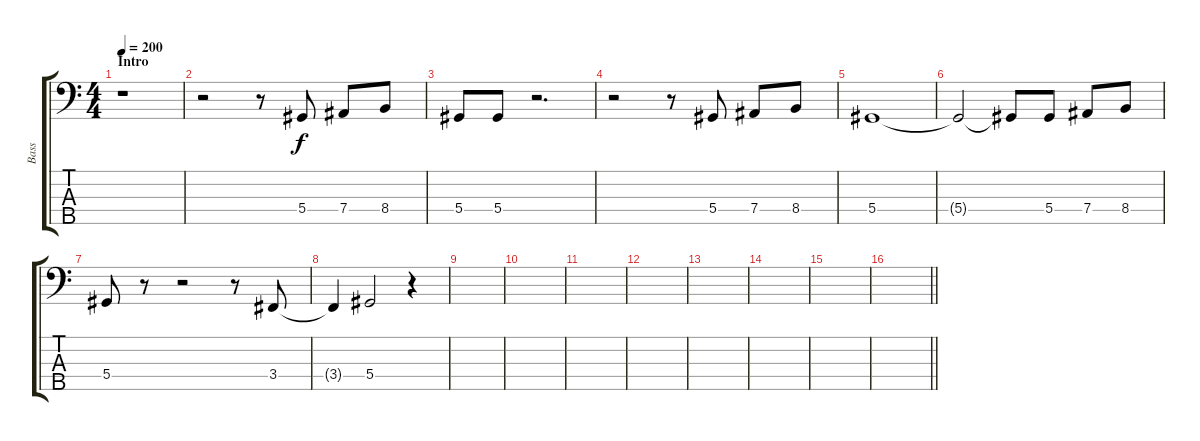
\track ("Bass" "Bass") {instrument electricbassfinger}
\staff {score tabs}
\tuning (Gb2 Db2 Ab1 Eb1 Bb0) {hide}
\ts (4 4)
\section ("" "Intro")
\tempo 200
\clef f4
\ks c
r.1{dy f instrument electricbassfinger} |
r.2 r.8 5.4.8 7.4.8 8.4.8 |
5.4.8 5.4.8 r.2{d} |
r.2 r.8 5.4.8 7.4.8 8.4.8 |
5.4.1 |
5.4{t}.2 5.4{t}.8 5.4.8 7.4.8 8.4.8 |
5.4.8 r.8 r.2 r.8 3.4.8 |
3.4{t}.4 5.4.2 r.4 |
|
|
|
|
|
|
|
\barLineRight lightlight
